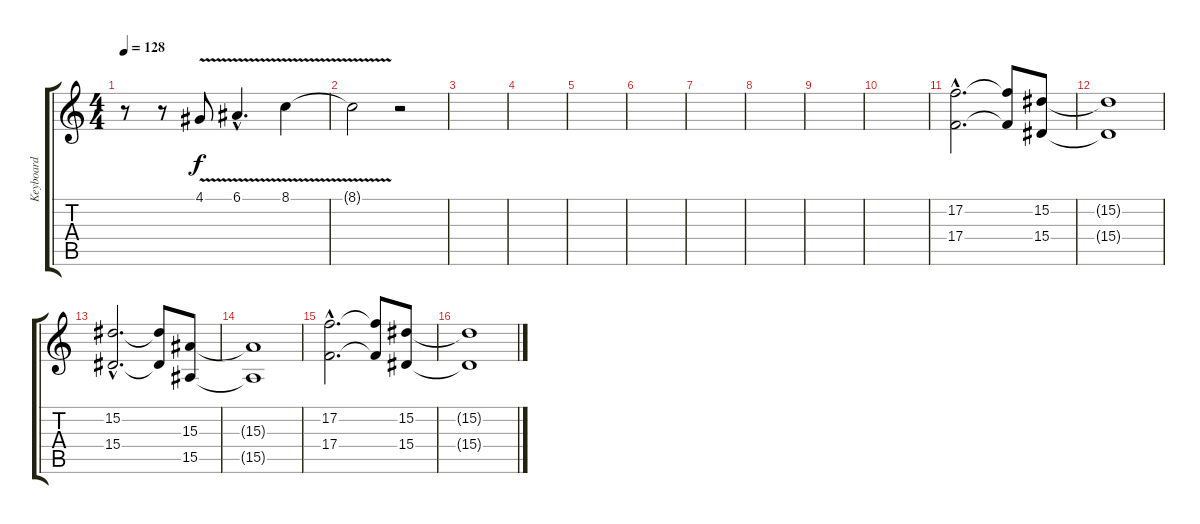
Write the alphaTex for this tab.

\track ("Keyboard" "Keyboard") {instrument choiraahs}
\staff {score tabs}
\tuning (E4 C4 G3 C3 G2 C2) {hide}
\ts (4 4)
\tempo 128
\clef g2
\ks c
r.8{dy f volume 8 instrument tremolostrings} r.8 4.1{v}.8 6.1{v hac}.4{d} 8.1{v}.4 |
8.1{t}.2 r.2 |
|
|
|
|
|
|
|
|
(17.2{hac} 17.4{hac}).2{d volume 7 instrument choiraahs} (17.2{t} 17.4{t}).8 (15.2 15.4).8 |
(15.2{t} 15.4{t}).1 |
(15.2{hac} 15.4{hac}).2{d} (15.2{t} 15.4{t}).8 (15.3 15.5).8 |
(15.3{t} 15.5{t}).1 |
(17.2{hac} 17.4{hac}).2{d} (17.2{t} 17.4{t}).8 (15.2 15.4).8 |
(15.2{t} 15.4{t}).1
